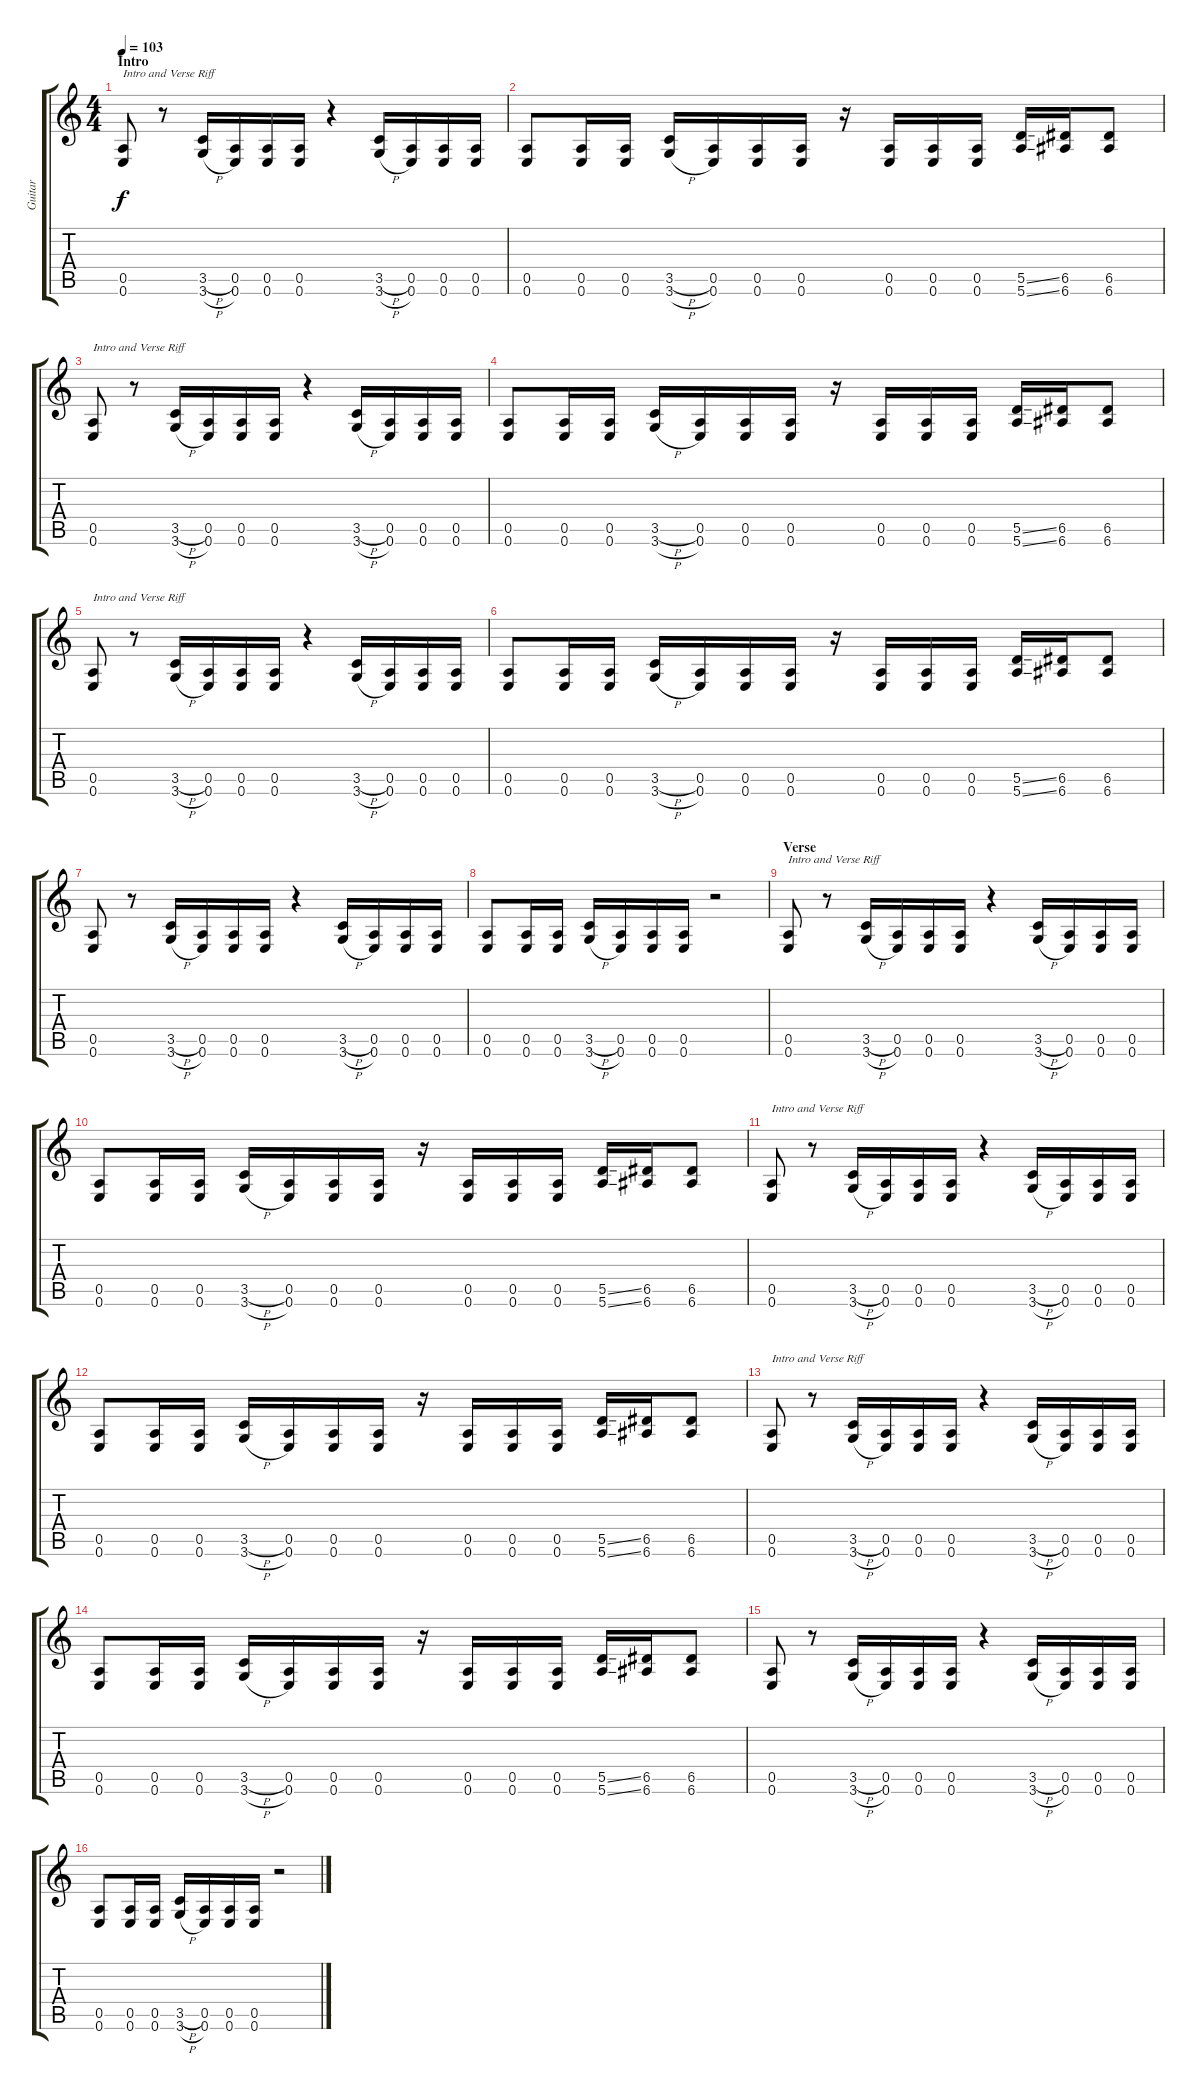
\track ("Guitar" "Guitar") {instrument distortionguitar}
\staff {score tabs}
\tuning (E4 B3 G3 D3 A2 E2) {hide}
\ts (4 4)
\section ("" "Intro")
\tempo 103
\clef g2
\ks c
(0.5 0.6).8{txt "Intro and Verse Riff" dy f instrument distortionguitar} r.8 (3.5{h} 3.6{h}).16 (0.5 0.6).16 (0.5 0.6).16 (0.5 0.6).16 r.4 (3.5{h} 3.6{h}).16 (0.5 0.6).16 (0.5 0.6).16 (0.5 0.6).16 |
(0.5 0.6).8 (0.5 0.6).16 (0.5 0.6).16 (3.5{h} 3.6{h}).16 (0.5 0.6).16 (0.5 0.6).16 (0.5 0.6).16 r.16 (0.5 0.6).16 (0.5 0.6).16 (0.5 0.6).16 (5.5{ss} 5.6{ss}).16 (6.5 6.6).16 (6.5 6.6).8 |
(0.5 0.6).8{txt "Intro and Verse Riff"} r.8 (3.5{h} 3.6{h}).16 (0.5 0.6).16 (0.5 0.6).16 (0.5 0.6).16 r.4 (3.5{h} 3.6{h}).16 (0.5 0.6).16 (0.5 0.6).16 (0.5 0.6).16 |
(0.5 0.6).8 (0.5 0.6).16 (0.5 0.6).16 (3.5{h} 3.6{h}).16 (0.5 0.6).16 (0.5 0.6).16 (0.5 0.6).16 r.16 (0.5 0.6).16 (0.5 0.6).16 (0.5 0.6).16 (5.5{ss} 5.6{ss}).16 (6.5 6.6).16 (6.5 6.6).8 |
(0.5 0.6).8{txt "Intro and Verse Riff"} r.8 (3.5{h} 3.6{h}).16 (0.5 0.6).16 (0.5 0.6).16 (0.5 0.6).16 r.4 (3.5{h} 3.6{h}).16 (0.5 0.6).16 (0.5 0.6).16 (0.5 0.6).16 |
(0.5 0.6).8 (0.5 0.6).16 (0.5 0.6).16 (3.5{h} 3.6{h}).16 (0.5 0.6).16 (0.5 0.6).16 (0.5 0.6).16 r.16 (0.5 0.6).16 (0.5 0.6).16 (0.5 0.6).16 (5.5{ss} 5.6{ss}).16 (6.5 6.6).16 (6.5 6.6).8 |
(0.5 0.6).8 r.8 (3.5{h} 3.6{h}).16 (0.5 0.6).16 (0.5 0.6).16 (0.5 0.6).16 r.4 (3.5{h} 3.6{h}).16 (0.5 0.6).16 (0.5 0.6).16 (0.5 0.6).16 |
(0.5 0.6).8 (0.5 0.6).16 (0.5 0.6).16 (3.5{h} 3.6{h}).16 (0.5 0.6).16 (0.5 0.6).16 (0.5 0.6).16 r.2 |
\section ("" "Verse")
(0.5 0.6).8{txt "Intro and Verse Riff"} r.8 (3.5{h} 3.6{h}).16 (0.5 0.6).16 (0.5 0.6).16 (0.5 0.6).16 r.4 (3.5{h} 3.6{h}).16 (0.5 0.6).16 (0.5 0.6).16 (0.5 0.6).16 |
(0.5 0.6).8 (0.5 0.6).16 (0.5 0.6).16 (3.5{h} 3.6{h}).16 (0.5 0.6).16 (0.5 0.6).16 (0.5 0.6).16 r.16 (0.5 0.6).16 (0.5 0.6).16 (0.5 0.6).16 (5.5{ss} 5.6{ss}).16 (6.5 6.6).16 (6.5 6.6).8 |
(0.5 0.6).8{txt "Intro and Verse Riff"} r.8 (3.5{h} 3.6{h}).16 (0.5 0.6).16 (0.5 0.6).16 (0.5 0.6).16 r.4 (3.5{h} 3.6{h}).16 (0.5 0.6).16 (0.5 0.6).16 (0.5 0.6).16 |
(0.5 0.6).8 (0.5 0.6).16 (0.5 0.6).16 (3.5{h} 3.6{h}).16 (0.5 0.6).16 (0.5 0.6).16 (0.5 0.6).16 r.16 (0.5 0.6).16 (0.5 0.6).16 (0.5 0.6).16 (5.5{ss} 5.6{ss}).16 (6.5 6.6).16 (6.5 6.6).8 |
(0.5 0.6).8{txt "Intro and Verse Riff"} r.8 (3.5{h} 3.6{h}).16 (0.5 0.6).16 (0.5 0.6).16 (0.5 0.6).16 r.4 (3.5{h} 3.6{h}).16 (0.5 0.6).16 (0.5 0.6).16 (0.5 0.6).16 |
(0.5 0.6).8 (0.5 0.6).16 (0.5 0.6).16 (3.5{h} 3.6{h}).16 (0.5 0.6).16 (0.5 0.6).16 (0.5 0.6).16 r.16 (0.5 0.6).16 (0.5 0.6).16 (0.5 0.6).16 (5.5{ss} 5.6{ss}).16 (6.5 6.6).16 (6.5 6.6).8 |
(0.5 0.6).8 r.8 (3.5{h} 3.6{h}).16 (0.5 0.6).16 (0.5 0.6).16 (0.5 0.6).16 r.4 (3.5{h} 3.6{h}).16 (0.5 0.6).16 (0.5 0.6).16 (0.5 0.6).16 |
(0.5 0.6).8 (0.5 0.6).16 (0.5 0.6).16 (3.5{h} 3.6{h}).16 (0.5 0.6).16 (0.5 0.6).16 (0.5 0.6).16 r.2
